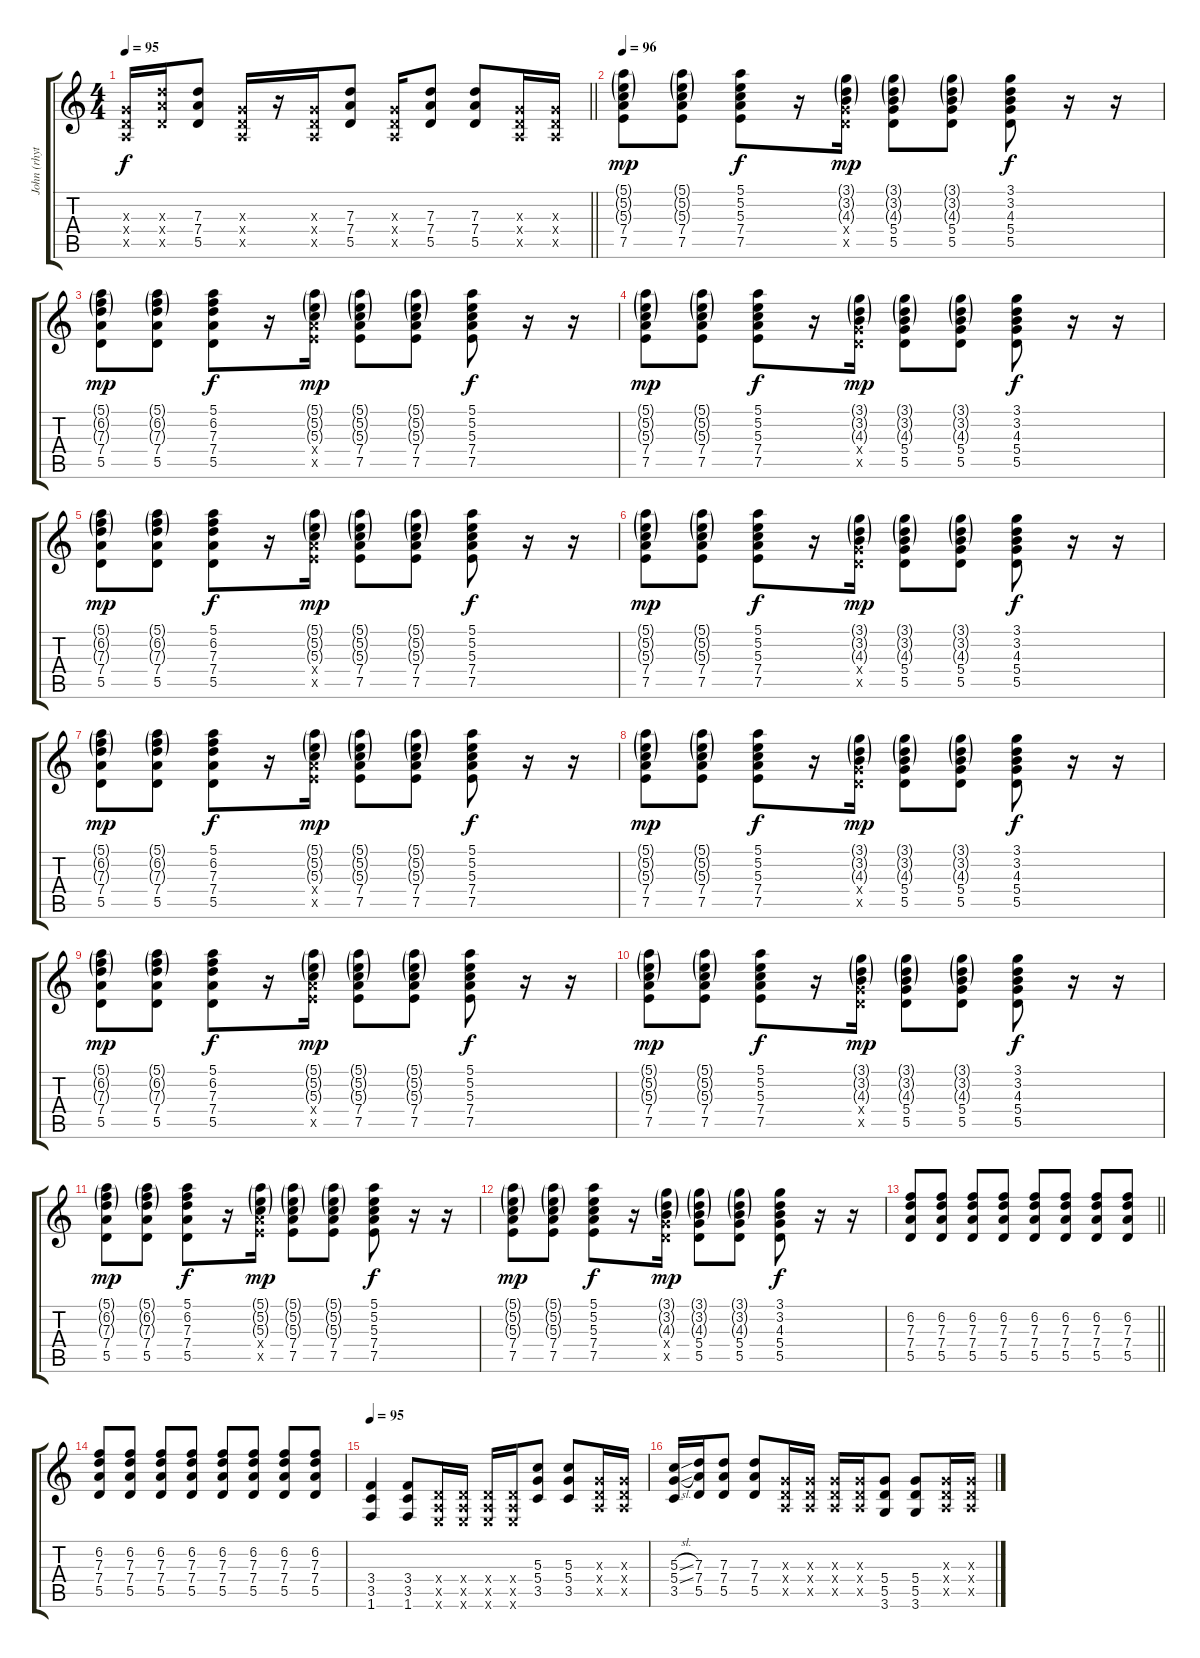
\track ("John (rhythm)" "John (rhyt") {instrument electricguitarjazz}
\staff {score tabs}
\tuning (E4 B3 G3 D3 A2 E2) {hide}
\ts (4 4)
\tempo 95
\clef g2
\barLineRight lightlight
\ks c
(0.3{x} 0.4{x} 0.5{x}).16{dy f} (7.3{x} 7.4{x} 5.5{x}).16 (7.3 7.4 5.5).8 (0.3{x} 0.4{x} 0.5{x}).16 r.16 (0.3{x} 0.4{x} 0.5{x}).16 (7.3 7.4 5.5).8 (0.3{x} 0.4{x} 0.5{x}).16 (7.3 7.4 5.5).8 (7.3 7.4 5.5).8 (0.3{x} 0.4{x} 0.5{x}).16 (0.3{x} 0.4{x} 0.5{x}).16 |
\tempo 96
(5.1{g} 5.2{g} 5.3{g} 7.4 7.5).8{dy mp} (5.1{g} 5.2{g} 5.3{g} 7.4 7.5).8 (5.1 5.2 5.3 7.4 7.5).8{dy f} r.16 (3.1{g} 3.2{g} 4.3{g} 5.4{x} 5.5{x}).16{dy mp} (3.1{g} 3.2{g} 4.3{g} 5.4 5.5).8 (3.1{g} 3.2{g} 4.3{g} 5.4 5.5).8 (3.1 3.2 4.3 5.4 5.5).8{dy f} r.16 r.16 |
(5.1{g} 6.2{g} 7.3{g} 7.4 5.5).8{dy mp} (5.1{g} 6.2{g} 7.3{g} 7.4 5.5).8 (5.1 6.2 7.3 7.4 5.5).8{dy f} r.16 (5.1{g} 5.2{g} 5.3{g} 7.4{x} 7.5{x}).16{dy mp} (5.1{g} 5.2{g} 5.3{g} 7.4 7.5).8 (5.1{g} 5.2{g} 5.3{g} 7.4 7.5).8 (5.1 5.2 5.3 7.4 7.5).8{dy f} r.16 r.16 |
(5.1{g} 5.2{g} 5.3{g} 7.4 7.5).8{dy mp} (5.1{g} 5.2{g} 5.3{g} 7.4 7.5).8 (5.1 5.2 5.3 7.4 7.5).8{dy f} r.16 (3.1{g} 3.2{g} 4.3{g} 5.4{x} 5.5{x}).16{dy mp} (3.1{g} 3.2{g} 4.3{g} 5.4 5.5).8 (3.1{g} 3.2{g} 4.3{g} 5.4 5.5).8 (3.1 3.2 4.3 5.4 5.5).8{dy f} r.16 r.16 |
(5.1{g} 6.2{g} 7.3{g} 7.4 5.5).8{dy mp} (5.1{g} 6.2{g} 7.3{g} 7.4 5.5).8 (5.1 6.2 7.3 7.4 5.5).8{dy f} r.16 (5.1{g} 5.2{g} 5.3{g} 7.4{x} 7.5{x}).16{dy mp} (5.1{g} 5.2{g} 5.3{g} 7.4 7.5).8 (5.1{g} 5.2{g} 5.3{g} 7.4 7.5).8 (5.1 5.2 5.3 7.4 7.5).8{dy f} r.16 r.16 |
(5.1{g} 5.2{g} 5.3{g} 7.4 7.5).8{dy mp} (5.1{g} 5.2{g} 5.3{g} 7.4 7.5).8 (5.1 5.2 5.3 7.4 7.5).8{dy f} r.16 (3.1{g} 3.2{g} 4.3{g} 5.4{x} 5.5{x}).16{dy mp} (3.1{g} 3.2{g} 4.3{g} 5.4 5.5).8 (3.1{g} 3.2{g} 4.3{g} 5.4 5.5).8 (3.1 3.2 4.3 5.4 5.5).8{dy f} r.16 r.16 |
(5.1{g} 6.2{g} 7.3{g} 7.4 5.5).8{dy mp} (5.1{g} 6.2{g} 7.3{g} 7.4 5.5).8 (5.1 6.2 7.3 7.4 5.5).8{dy f} r.16 (5.1{g} 5.2{g} 5.3{g} 7.4{x} 7.5{x}).16{dy mp} (5.1{g} 5.2{g} 5.3{g} 7.4 7.5).8 (5.1{g} 5.2{g} 5.3{g} 7.4 7.5).8 (5.1 5.2 5.3 7.4 7.5).8{dy f} r.16 r.16 |
(5.1{g} 5.2{g} 5.3{g} 7.4 7.5).8{dy mp} (5.1{g} 5.2{g} 5.3{g} 7.4 7.5).8 (5.1 5.2 5.3 7.4 7.5).8{dy f} r.16 (3.1{g} 3.2{g} 4.3{g} 5.4{x} 5.5{x}).16{dy mp} (3.1{g} 3.2{g} 4.3{g} 5.4 5.5).8 (3.1{g} 3.2{g} 4.3{g} 5.4 5.5).8 (3.1 3.2 4.3 5.4 5.5).8{dy f} r.16 r.16 |
(5.1{g} 6.2{g} 7.3{g} 7.4 5.5).8{dy mp} (5.1{g} 6.2{g} 7.3{g} 7.4 5.5).8 (5.1 6.2 7.3 7.4 5.5).8{dy f} r.16 (5.1{g} 5.2{g} 5.3{g} 7.4{x} 7.5{x}).16{dy mp} (5.1{g} 5.2{g} 5.3{g} 7.4 7.5).8 (5.1{g} 5.2{g} 5.3{g} 7.4 7.5).8 (5.1 5.2 5.3 7.4 7.5).8{dy f} r.16 r.16 |
(5.1{g} 5.2{g} 5.3{g} 7.4 7.5).8{dy mp} (5.1{g} 5.2{g} 5.3{g} 7.4 7.5).8 (5.1 5.2 5.3 7.4 7.5).8{dy f} r.16 (3.1{g} 3.2{g} 4.3{g} 5.4{x} 5.5{x}).16{dy mp} (3.1{g} 3.2{g} 4.3{g} 5.4 5.5).8 (3.1{g} 3.2{g} 4.3{g} 5.4 5.5).8 (3.1 3.2 4.3 5.4 5.5).8{dy f} r.16 r.16 |
(5.1{g} 6.2{g} 7.3{g} 7.4 5.5).8{dy mp} (5.1{g} 6.2{g} 7.3{g} 7.4 5.5).8 (5.1 6.2 7.3 7.4 5.5).8{dy f} r.16 (5.1{g} 5.2{g} 5.3{g} 7.4{x} 7.5{x}).16{dy mp} (5.1{g} 5.2{g} 5.3{g} 7.4 7.5).8 (5.1{g} 5.2{g} 5.3{g} 7.4 7.5).8 (5.1 5.2 5.3 7.4 7.5).8{dy f} r.16 r.16 |
(5.1{g} 5.2{g} 5.3{g} 7.4 7.5).8{dy mp} (5.1{g} 5.2{g} 5.3{g} 7.4 7.5).8 (5.1 5.2 5.3 7.4 7.5).8{dy f} r.16 (3.1{g} 3.2{g} 4.3{g} 5.4{x} 5.5{x}).16{dy mp} (3.1{g} 3.2{g} 4.3{g} 5.4 5.5).8 (3.1{g} 3.2{g} 4.3{g} 5.4 5.5).8 (3.1 3.2 4.3 5.4 5.5).8{dy f} r.16 r.16 |
\barLineRight lightlight
(6.2 7.3 7.4 5.5).8 (6.2 7.3 7.4 5.5).8 (6.2 7.3 7.4 5.5).8 (6.2 7.3 7.4 5.5).8 (6.2 7.3 7.4 5.5).8 (6.2 7.3 7.4 5.5).8 (6.2 7.3 7.4 5.5).8 (6.2 7.3 7.4 5.5).8 |
(6.2 7.3 7.4 5.5).8 (6.2 7.3 7.4 5.5).8 (6.2 7.3 7.4 5.5).8 (6.2 7.3 7.4 5.5).8 (6.2 7.3 7.4 5.5).8 (6.2 7.3 7.4 5.5).8 (6.2 7.3 7.4 5.5).8 (6.2 7.3 7.4 5.5).8 |
\tempo 95
(3.4 3.5 1.6).4{instrument overdrivenguitar} (3.4 3.5 1.6).8 (0.4{x} 0.5{x} 0.6{x}).16 (0.4{x} 0.5{x} 0.6{x}).16 (0.4{x} 0.5{x} 0.6{x}).16 (0.4{x} 0.5{x} 0.6{x}).16 (5.3 5.4 3.5).8 (5.3 5.4 3.5).8 (0.3{x} 0.4{x} 0.5{x}).16 (0.3{x} 0.4{x} 0.5{x}).16 |
(5.3{sl} 5.4{sl} 3.5).16 (7.3 7.4 5.5).16 (7.3 7.4 5.5).8 (7.3 7.4 5.5).8 (0.3{x} 0.4{x} 0.5{x}).16 (0.3{x} 0.4{x} 0.5{x}).16 (0.3{x} 0.4{x} 0.5{x}).16 (0.3{x} 0.4{x} 0.5{x}).16 (5.4 5.5 3.6).8 (5.4 5.5 3.6).8 (0.3{x} 0.4{x} 0.5{x}).16 (0.3{x} 0.4{x} 0.5{x}).16
